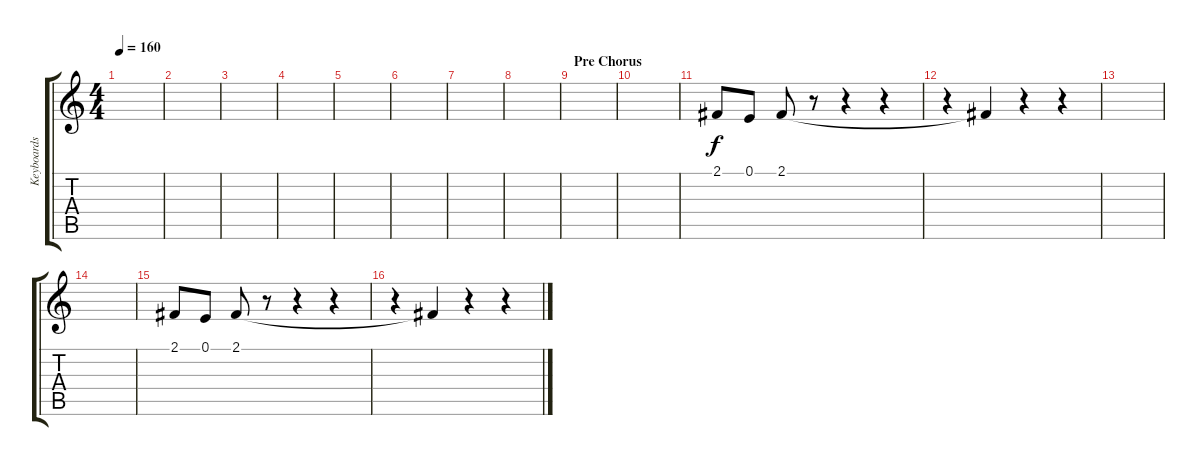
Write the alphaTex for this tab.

\track ("Keyboards" "Keyboards") {instrument reedorgan}
\staff {score tabs}
\tuning (E4 B3 G3 D3 A2 E2) {hide}
\ts (4 4)
\tempo 160
\clef g2
\ks c
|
|
|
|
|
|
|
|
\section ("" "Pre Chorus")
|
|
2.1.8 0.1.8 2.1.8 r.8 r.4 r.4 |
r.4 2.1{t}.4 r.4 r.4 |
|
|
2.1.8 0.1.8 2.1.8 r.8 r.4 r.4 |
r.4 2.1{t}.4 r.4 r.4
